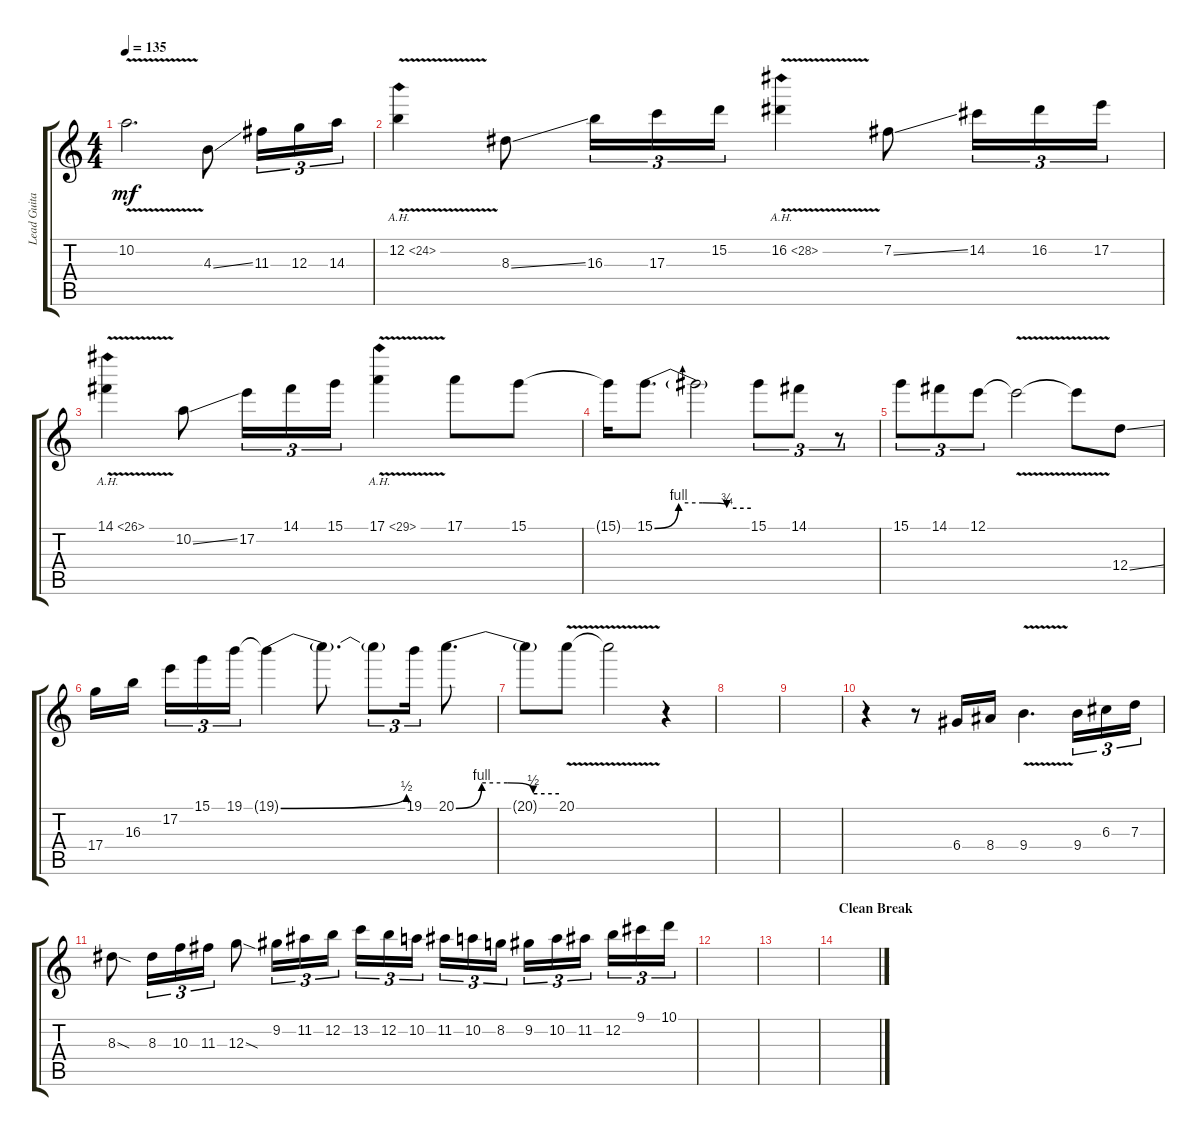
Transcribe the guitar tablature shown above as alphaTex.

\track ("Lead Guitar (Main)" "Lead Guita") {instrument acousticguitarsteel}
\staff {score tabs}
\tuning (E4 B3 G3 D3 A2 D2) {hide}
\ts (4 4)
\tempo 135
\clef g2
\ks c
10.2{v}.2{d dy mf} 4.3{ss}.8 11.3.16{tu (3 2)} 12.3.16{tu (3 2)} 14.3.16{tu (3 2)} |
12.2{ah 12 v}.4 8.3{ss}.8 16.3.16{tu (3 2)} 17.3.16{tu (3 2)} 15.2.16{tu (3 2)} 16.2{ah 12 v}.4 7.2{ss}.8 14.2.16{tu (3 2)} 16.2.16{tu (3 2)} 17.2.16{tu (3 2)} |
14.1{ah 12 v}.4 10.2{ss}.8 17.2.16{tu (3 2)} 14.1.16{tu (3 2)} 15.1.16{tu (3 2)} 17.1{ah 12 v}.4 17.1.8 15.1.8 |
15.1{t}.16 15.1{be (custom 0 0 15 4 30 4 45 3 60 3)}.8{d} 15.1{t}.2 15.1.8{tu (3 2)} 14.1.8{tu (3 2)} r.8{tu (3 2)} |
15.1.8{tu (3 2)} 14.1.8{tu (3 2)} 12.1.8{tu (3 2)} 12.1{v t}.2 12.1{v t}.8 12.4{ss}.8 |
17.4.16 16.3.16 17.2.16{tu (3 2)} 15.1.16{tu (3 2)} 19.1.16{tu (3 2)} 19.1{be (bend 0 0 60 2) t}.4 19.1{t}.8{d} 19.1{t}.8{tu (3 2)} 19.1.16{tu (3 2)} 20.1{be (custom 0 0 15 4 30 4 45 2 60 2)}.8{d} |
20.1{t}.8 20.1{v}.8 20.1{v t}.2 r.4 |
|
|
r.4 r.8 6.4.16 8.4.16 9.4{v}.4{d} 9.4.16{tu (3 2)} 6.3.16{tu (3 2)} 7.3.16{tu (3 2)} |
8.3{sod}.8 8.3.16{tu (3 2)} 10.3.16{tu (3 2)} 11.3.16{tu (3 2)} 12.3{sod}.8 9.2.16{tu (3 2)} 11.2.16{tu (3 2)} 12.2.16{tu (3 2)} 13.2.16{tu (3 2)} 12.2.16{tu (3 2)} 10.2.16{tu (3 2)} 11.2.16{tu (3 2)} 10.2.16{tu (3 2)} 8.2.16{tu (3 2)} 9.2.16{tu (3 2)} 10.2.16{tu (3 2)} 11.2.16{tu (3 2)} 12.2.16{tu (3 2)} 9.1.16{tu (3 2)} 10.1.16{tu (3 2)} |
|
|
\section ("" "Clean Break")
